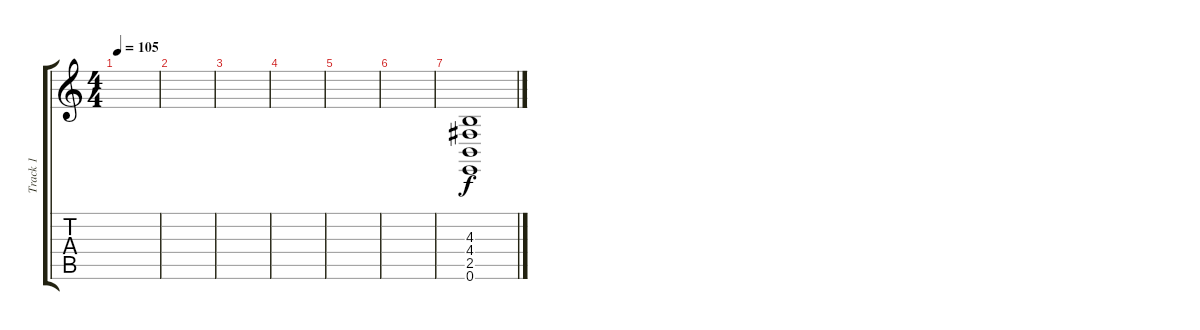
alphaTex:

\track ("Track 1" "Track 1") {instrument gunshot}
\staff {score tabs}
\tuning (E4 B3 G3 D3 A2 E2) {hide}
\ts (4 4)
\tempo 105
\clef g2
\ks c
|
|
|
|
|
|
(4.3 4.4 2.5 0.6).1
